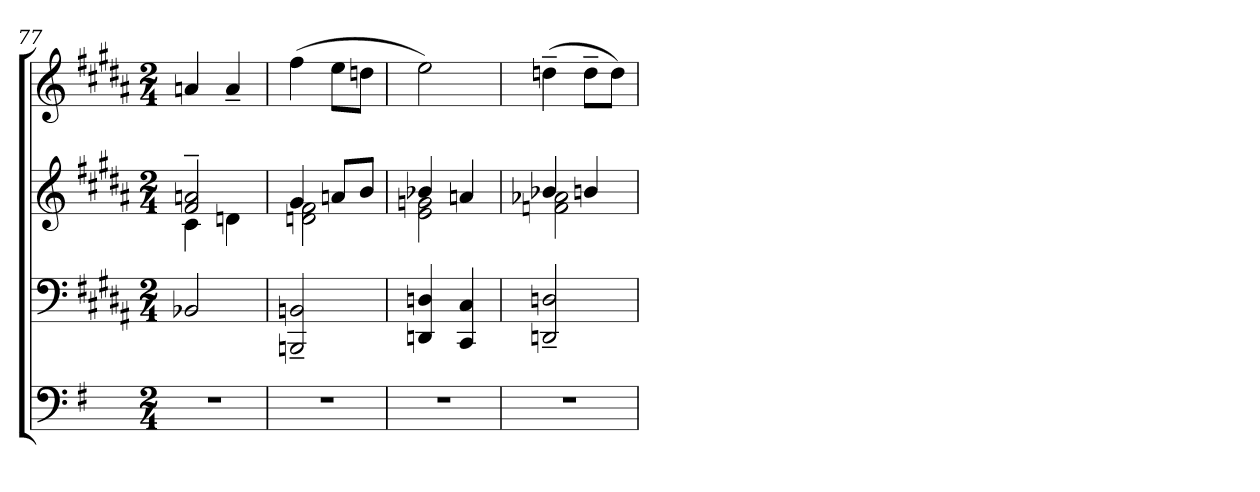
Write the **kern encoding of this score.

**kern	**kern	**kern	**kern
*part3	*part2	*part2	*part1
*staff4	*staff3	*staff2	*staff1
*clefF4	*clefF4	*clefG2	*clefG2
*k[f#]	*k[f#c#g#d#a#]	*k[f#c#g#d#a#]	*k[f#c#g#d#a#]
*M2/4	*M2/4	*M2/4	*M2/4
=77	=77	=77	=77
*	*	*^	*
2r	2BB-X/	2f#/~> 2an/~>	4c#\	4an/
.	.	.	4dn\	4a~>/
=78	=78	=78	=78	=78
2r	2BBBn/~> 2BBn/~>	4g#/	2dn\ 2f#\	(>4ff#\
.	.	8an/L	.	8ee\L
.	.	8b/J	.	8ddn\J
=79	=79	=79	=79	=79
2r	4DDn/ 4Dn/	4b-X/	2e\ 2gn\	2ee\)
.	4CC#/ 4C#/	4an/	.	.
=80	=80	=80	=80	=80
2r	2DDn/~> 2Dn/~>	4b-X/	2fn\ 2a-X\	(>4ddn~>\
.	.	4bn/	.	8dd~>\L
.	.	.	.	8dd\J)
*	*	*v	*v	*
=	=	=	=
*-	*-	*-	*-
